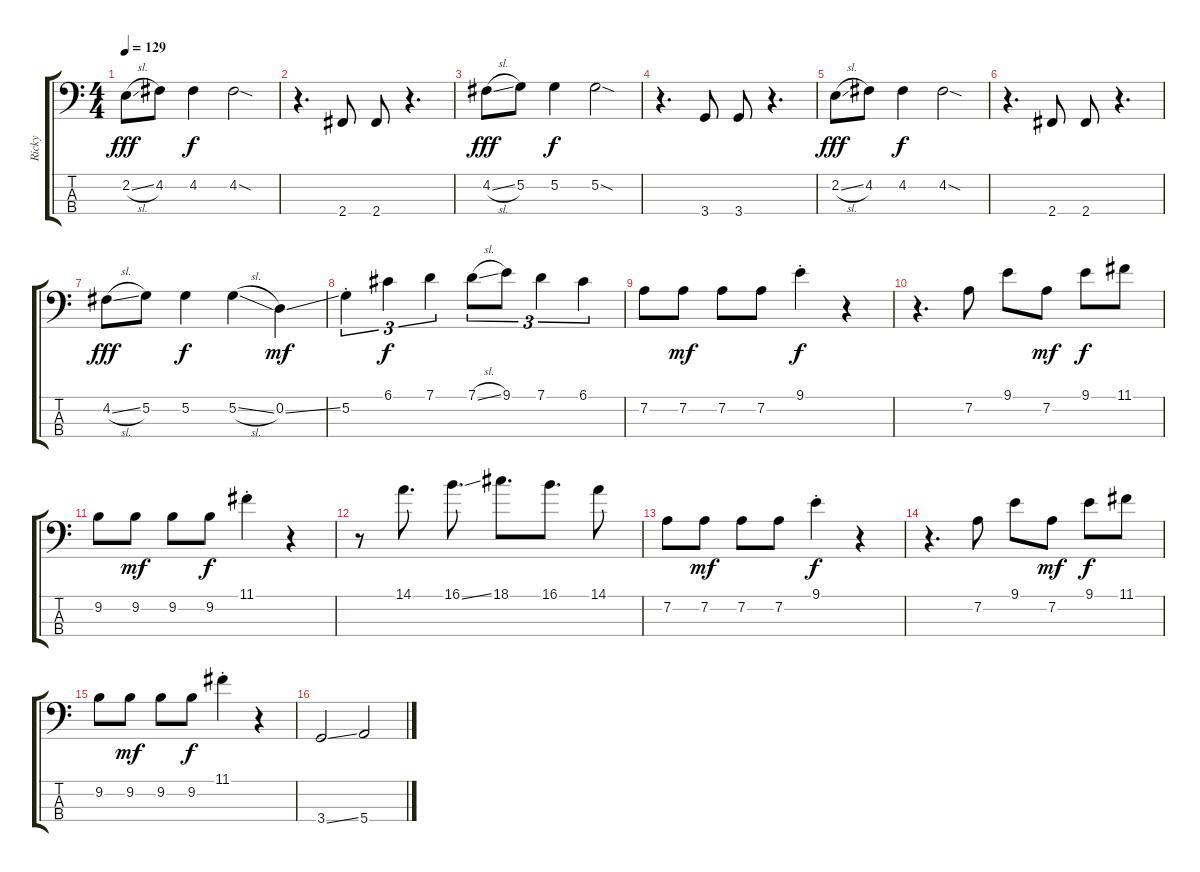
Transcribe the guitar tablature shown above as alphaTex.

\track ("Ricky" "Ricky") {instrument electricbasspick}
\staff {score tabs}
\tuning (G2 D2 A1 E1) {hide}
\ts (4 4)
\tempo 129
\clef f4
\ks c
2.2{sl}.8{dy fff} 4.2.8 4.2.4{dy f} 4.2{sod}.2 |
r.4{d} 2.4.8 2.4.8 r.4{d} |
4.2{sl}.8{dy fff} 5.2.8 5.2.4{dy f} 5.2{sod}.2 |
r.4{d} 3.4.8 3.4.8 r.4{d} |
2.2{sl}.8{dy fff} 4.2.8 4.2.4{dy f} 4.2{sod}.2 |
r.4{d} 2.4.8 2.4.8 r.4{d} |
4.2{sl}.8{dy fff} 5.2.8 5.2.4{dy f} 5.2{sl}.4 0.2{ss}.4{dy mf} |
5.2{st}.4{tu (3 2)} 6.1.4{tu (3 2) dy f} 7.1.4{tu (3 2)} 7.1{sl}.8{tu (3 2)} 9.1.8{tu (3 2)} 7.1.4{tu (3 2)} 6.1.4{tu (3 2)} |
7.2.8 7.2.8{dy mf} 7.2.8 7.2.8 9.1{st}.4{dy f} r.4 |
r.4{d} 7.2.8 9.1.8 7.2.8{dy mf} 9.1.8{dy f} 11.1.8 |
9.2.8 9.2.8{dy mf} 9.2.8 9.2.8{dy f} 11.1{st}.4 r.4 |
r.8 14.1.8{d} 16.1{ss}.8{d} 18.1.8{d} 16.1.8{d} 14.1.8 |
7.2.8 7.2.8{dy mf} 7.2.8 7.2.8 9.1{st}.4{dy f} r.4 |
r.4{d} 7.2.8 9.1.8 7.2.8{dy mf} 9.1.8{dy f} 11.1.8 |
9.2.8 9.2.8{dy mf} 9.2.8 9.2.8{dy f} 11.1{st}.4 r.4 |
3.4{ss}.2 5.4.2
